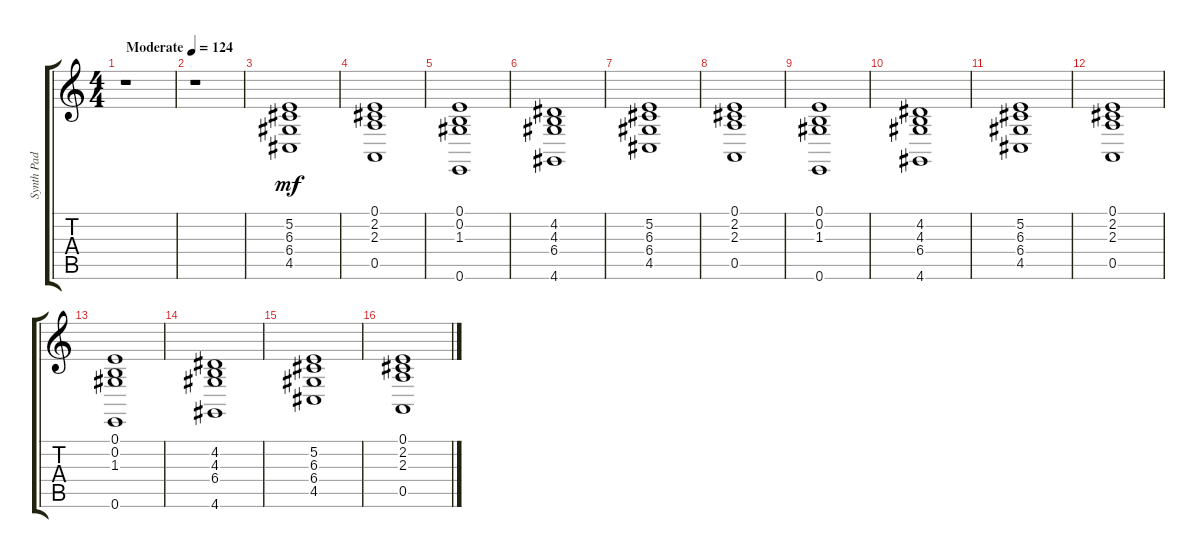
\track ("Synth Pad" "Synth Pad") {instrument pad2warm}
\staff {score tabs}
\tuning (E4 B3 G3 D3 A2 E2) {hide}
\ts (4 4)
\tempo (124 "Moderate")
\clef g2
\ks c
r.1{dy mf instrument pad2warm} |
r.1 |
(5.2 6.3 6.4 4.5).1 |
(0.1 2.2 2.3 0.5).1 |
(0.1 0.2 1.3 0.6).1 |
(4.2 4.3 6.4 4.6).1 |
(5.2 6.3 6.4 4.5).1 |
(0.1 2.2 2.3 0.5).1 |
(0.1 0.2 1.3 0.6).1 |
(4.2 4.3 6.4 4.6).1 |
(5.2 6.3 6.4 4.5).1 |
(0.1 2.2 2.3 0.5).1 |
(0.1 0.2 1.3 0.6).1 |
(4.2 4.3 6.4 4.6).1 |
(5.2 6.3 6.4 4.5).1 |
(0.1 2.2 2.3 0.5).1
